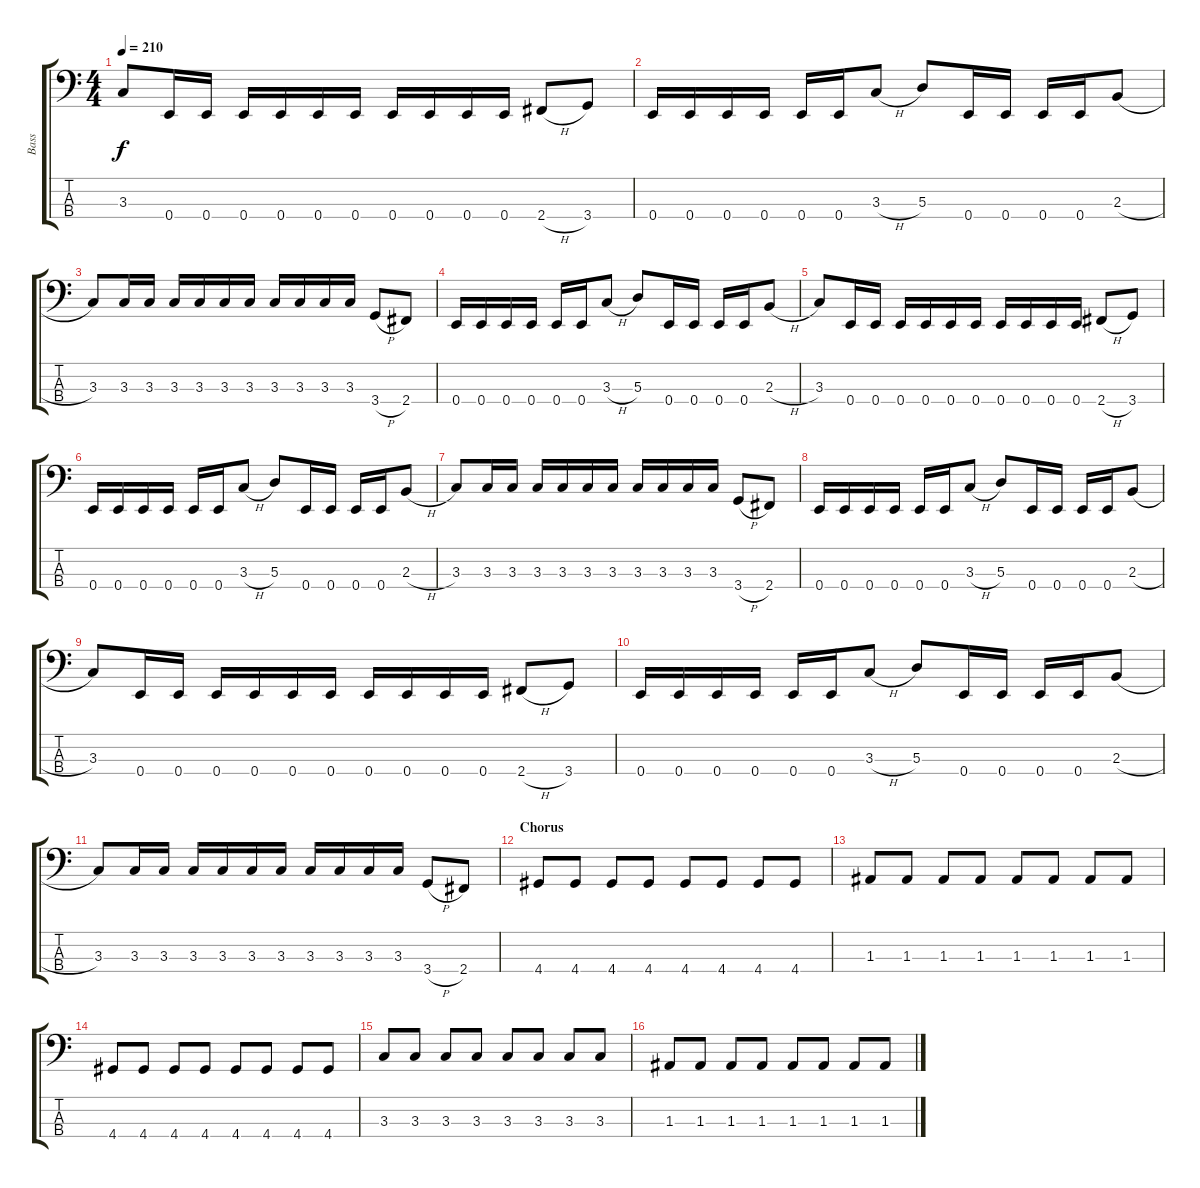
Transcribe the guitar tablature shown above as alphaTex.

\track ("Bass" "Bass") {instrument electricbasspick}
\staff {score tabs}
\tuning (G2 D2 A1 E1) {hide}
\ts (4 4)
\tempo 210
\clef f4
\ks c
3.3.8{dy f} 0.4.16 0.4.16 0.4.16 0.4.16 0.4.16 0.4.16 0.4.16 0.4.16 0.4.16 0.4.16 2.4{h}.8 3.4.8 |
0.4.16 0.4.16 0.4.16 0.4.16 0.4.16 0.4.16 3.3{h}.8 5.3.8 0.4.16 0.4.16 0.4.16 0.4.16 2.3{h}.8 |
3.3.8 3.3.16 3.3.16 3.3.16 3.3.16 3.3.16 3.3.16 3.3.16 3.3.16 3.3.16 3.3.16 3.4{h}.8 2.4.8 |
0.4.16 0.4.16 0.4.16 0.4.16 0.4.16 0.4.16 3.3{h}.8 5.3.8 0.4.16 0.4.16 0.4.16 0.4.16 2.3{h}.8 |
3.3.8 0.4.16 0.4.16 0.4.16 0.4.16 0.4.16 0.4.16 0.4.16 0.4.16 0.4.16 0.4.16 2.4{h}.8 3.4.8 |
0.4.16 0.4.16 0.4.16 0.4.16 0.4.16 0.4.16 3.3{h}.8 5.3.8 0.4.16 0.4.16 0.4.16 0.4.16 2.3{h}.8 |
3.3.8 3.3.16 3.3.16 3.3.16 3.3.16 3.3.16 3.3.16 3.3.16 3.3.16 3.3.16 3.3.16 3.4{h}.8 2.4.8 |
0.4.16 0.4.16 0.4.16 0.4.16 0.4.16 0.4.16 3.3{h}.8 5.3.8 0.4.16 0.4.16 0.4.16 0.4.16 2.3{h}.8 |
3.3.8 0.4.16 0.4.16 0.4.16 0.4.16 0.4.16 0.4.16 0.4.16 0.4.16 0.4.16 0.4.16 2.4{h}.8 3.4.8 |
0.4.16 0.4.16 0.4.16 0.4.16 0.4.16 0.4.16 3.3{h}.8 5.3.8 0.4.16 0.4.16 0.4.16 0.4.16 2.3{h}.8 |
3.3.8 3.3.16 3.3.16 3.3.16 3.3.16 3.3.16 3.3.16 3.3.16 3.3.16 3.3.16 3.3.16 3.4{h}.8 2.4.8 |
\section ("" "Chorus")
4.4.8 4.4.8 4.4.8 4.4.8 4.4.8 4.4.8 4.4.8 4.4.8 |
1.3.8 1.3.8 1.3.8 1.3.8 1.3.8 1.3.8 1.3.8 1.3.8 |
4.4.8 4.4.8 4.4.8 4.4.8 4.4.8 4.4.8 4.4.8 4.4.8 |
3.3.8 3.3.8 3.3.8 3.3.8 3.3.8 3.3.8 3.3.8 3.3.8 |
1.3.8 1.3.8 1.3.8 1.3.8 1.3.8 1.3.8 1.3.8 1.3.8
